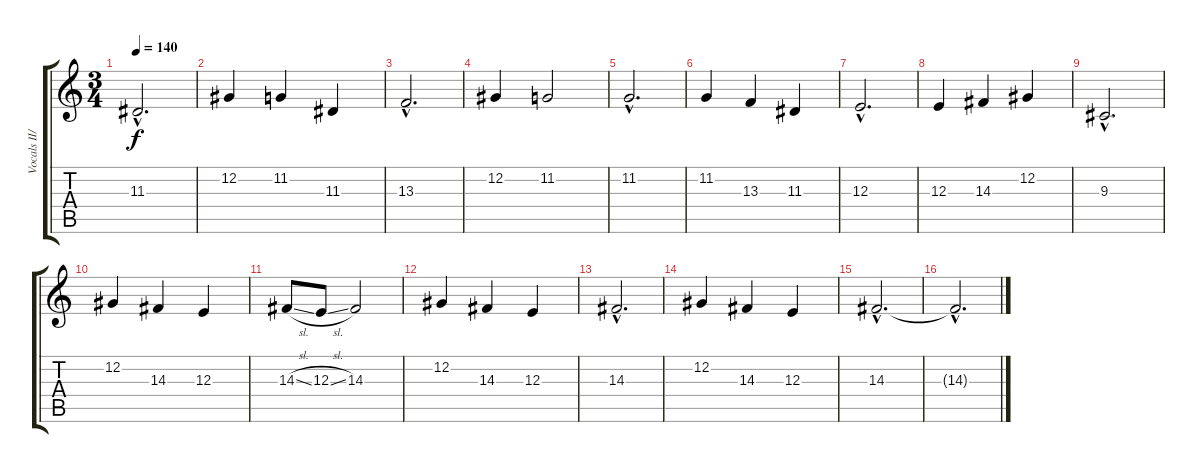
\track ("Vocals II/Reverse Cymbal" "Vocals II/") {instrument oboe}
\staff {score tabs}
\tuning (Db4 Ab3 E3 B2 Gb2 Db2) {hide}
\ts (3 4)
\tempo 140
\clef g2
\ks c
11.3{hac}.2{d dy f} |
12.2.4 11.2.4 11.3.4 |
13.3{hac}.2{d} |
12.2.4 11.2.2 |
11.2{hac}.2{d} |
11.2.4 13.3.4 11.3.4 |
12.3{hac}.2{d} |
12.3.4 14.3.4 12.2.4 |
9.3{hac}.2{d} |
12.2.4 14.3.4 12.3.4 |
14.3{sl}.8 12.3{sl}.8 14.3.2 |
12.2.4 14.3.4 12.3.4 |
14.3{hac}.2{d} |
12.2.4 14.3.4 12.3.4 |
14.3{hac}.2{d} |
14.3{hac t}.2{d}
